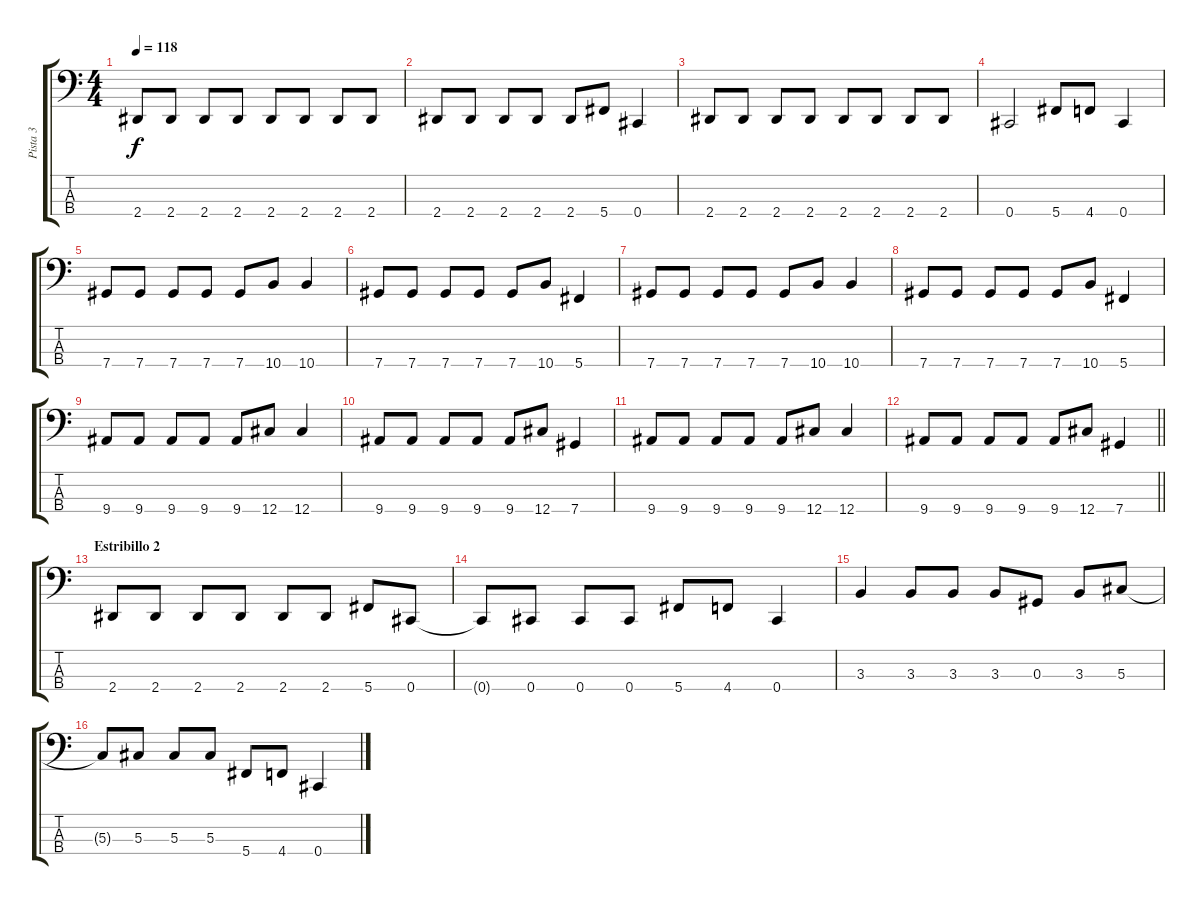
\track ("Pista 3" "Pista 3") {instrument electricbasspick}
\staff {score tabs}
\tuning (Gb2 Db2 Ab1 Db1) {hide}
\ts (4 4)
\tempo 118
\clef f4
\ks c
2.4.8{dy f} 2.4.8 2.4.8 2.4.8 2.4.8 2.4.8 2.4.8 2.4.8 |
2.4.8 2.4.8 2.4.8 2.4.8 2.4.8 5.4.8 0.4.4 |
2.4.8 2.4.8 2.4.8 2.4.8 2.4.8 2.4.8 2.4.8 2.4.8 |
0.4.2 5.4.8 4.4.8 0.4.4 |
7.4.8 7.4.8 7.4.8 7.4.8 7.4.8 10.4.8 10.4.4 |
7.4.8 7.4.8 7.4.8 7.4.8 7.4.8 10.4.8 5.4.4 |
7.4.8 7.4.8 7.4.8 7.4.8 7.4.8 10.4.8 10.4.4 |
7.4.8 7.4.8 7.4.8 7.4.8 7.4.8 10.4.8 5.4.4 |
9.4.8 9.4.8 9.4.8 9.4.8 9.4.8 12.4.8 12.4.4 |
9.4.8 9.4.8 9.4.8 9.4.8 9.4.8 12.4.8 7.4.4 |
9.4.8 9.4.8 9.4.8 9.4.8 9.4.8 12.4.8 12.4.4 |
\barLineRight lightlight
9.4.8 9.4.8 9.4.8 9.4.8 9.4.8 12.4.8 7.4.4 |
\section ("" "Estribillo 2")
2.4.8 2.4.8 2.4.8 2.4.8 2.4.8 2.4.8 5.4.8 0.4.8 |
0.4{t}.8 0.4.8 0.4.8 0.4.8 5.4.8 4.4.8 0.4.4 |
3.3.4 3.3.8 3.3.8 3.3.8 0.3.8 3.3.8 5.3.8 |
5.3{t}.8 5.3.8 5.3.8 5.3.8 5.4.8 4.4.8 0.4.4
